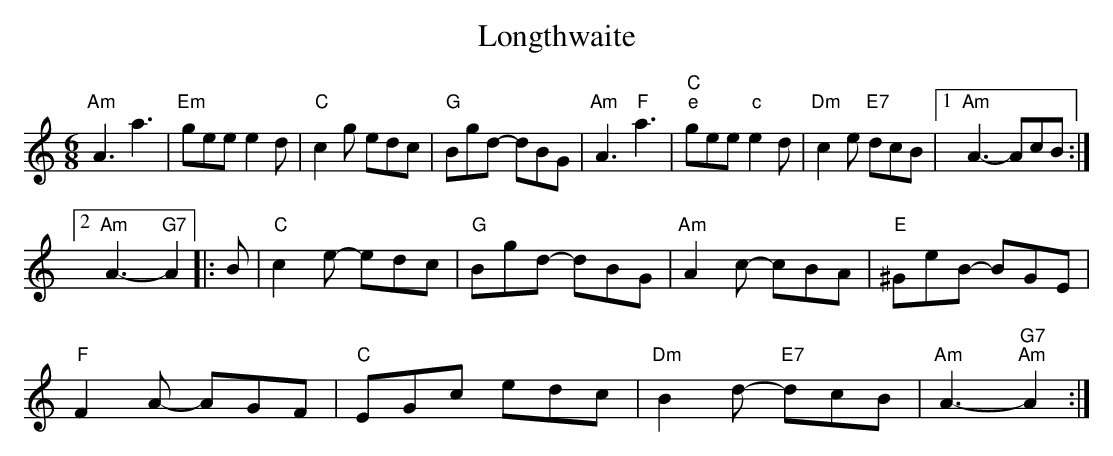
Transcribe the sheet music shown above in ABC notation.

X:1
T:Longthwaite
M:6/8
K:Am
"Am"A3 a3|"Em"gee e2d|"C"c2g edc|"G"Bgd -dBG|"Am"A3 "F"a3|"C""e"gee " ""c"e2d|\
"Dm"c2e "E7"dcB| [1"Am"A3 -AcB:|
[2"Am"A3 -"G7"A2|:B|"C"c2e -edc|"G"Bgd -dBG|"Am"A2c -cBA|"E"^GeB -BGE|
"F"F2A -AGF|"C"EGc edc|"Dm"B2d -"E7"dcB|"Am"A3 -"G7""Am"A2:|
